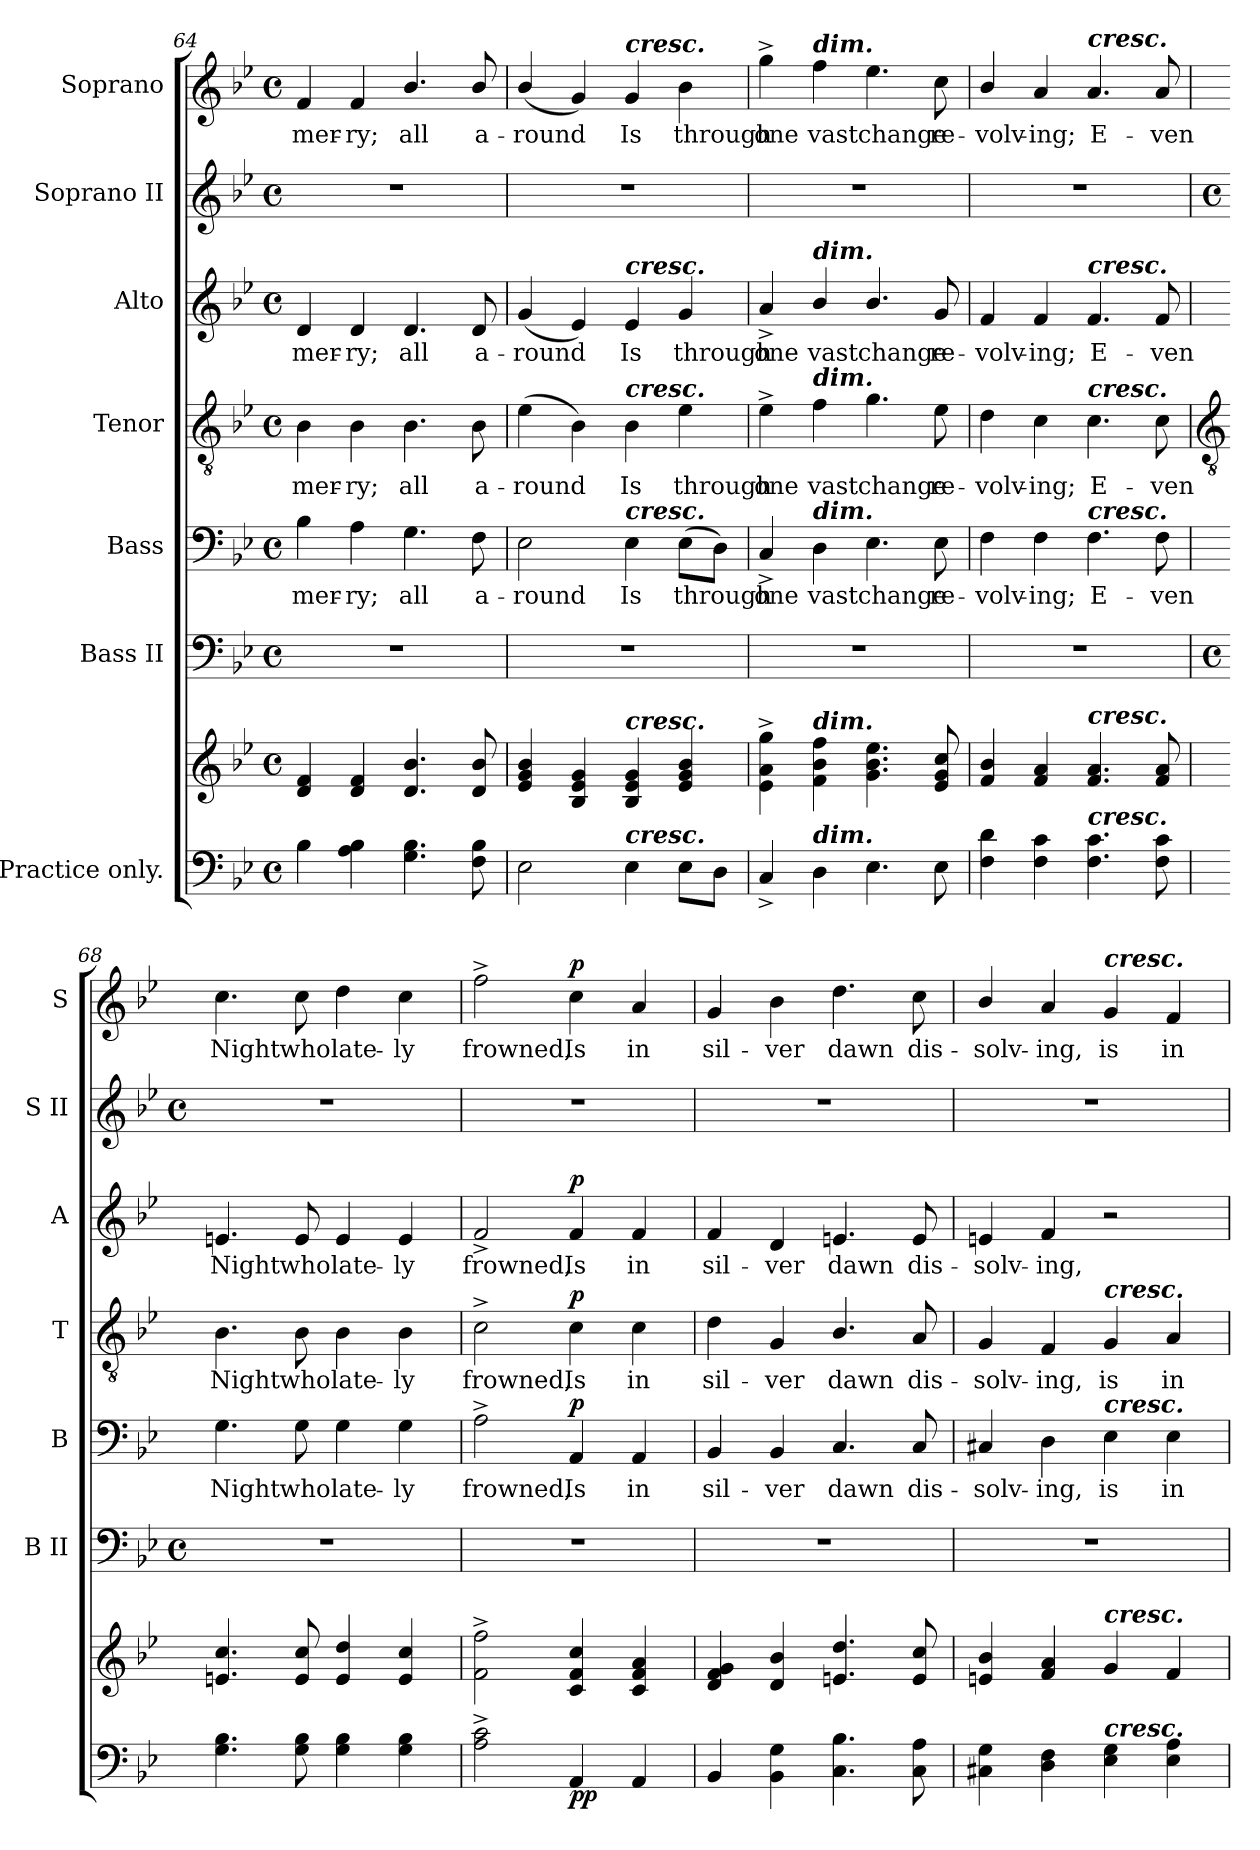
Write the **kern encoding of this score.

**kern	**kern	**dynam	**kern	**kern	**text	**dynam	**kern	**text	**dynam	**kern	**text	**dynam	**kern	**kern	**text	**dynam
*part7	*part7	*part7	*part6	*part5	*part5	*part5	*part4	*part4	*part4	*part3	*part3	*part3	*part2	*part1	*part1	*part1
*staff8	*staff7	*staff7/8	*staff6	*staff5	*staff5	*staff5	*staff4	*staff4	*staff4	*staff3	*staff3	*staff3	*staff2	*staff1	*staff1	*staff1
*I"Practice only.	*	*	*I"Bass II	*I"Bass	*	*	*I"Tenor	*	*	*I"Alto	*	*	*I"Soprano II	*I"Soprano	*	*
*	*	*	*I'B II	*I'B	*	*	*I'T	*	*	*I'A	*	*	*I'S II	*I'S	*	*
*clefF4	*clefG2	*	*clefF4	*clefF4	*	*	*clefGv2	*	*	*clefG2	*	*	*clefG2	*clefG2	*	*
*k[b-e-]	*k[b-e-]	*	*k[b-e-]	*k[b-e-]	*	*	*k[b-e-]	*	*	*k[b-e-]	*	*	*k[b-e-]	*k[b-e-]	*	*
*B-:	*B-:	*	*B-:	*B-:	*	*	*B-:	*	*	*B-:	*	*	*B-:	*B-:	*	*
*M4/4	*M4/4	*	*M4/4	*M4/4	*	*	*M4/4	*	*	*M4/4	*	*	*M4/4	*M4/4	*	*
*met(c)	*met(c)	*	*met(c)	*met(c)	*	*	*met(c)	*	*	*met(c)	*	*	*met(c)	*met(c)	*	*
=64	=64	=64	=64	=64	=64	=64	=64	=64	=64	=64	=64	=64	=64	=64	=64	=64
!	!	!	!	!	!LO:LY:b	!	!	!LO:LY:b	!	!	!LO:LY:b	!	!	!	!LO:LY:b	!
4B-	4d 4f	.	1r	4B-	mer-	.	4B-	mer-	.	4d	mer-	.	1r	4f	mer-	.
!	!	!	!	!	!LO:LY:b	!	!	!LO:LY:b	!	!	!LO:LY:b	!	!	!	!LO:LY:b	!
4A 4B-	4d 4f	.	.	4A	-ry;	.	4B-	-ry;	.	4d	-ry;	.	.	4f	-ry;	.
!	!	!	!	!	!LO:LY:b	!	!	!LO:LY:b	!	!	!LO:LY:b	!	!	!	!LO:LY:b	!
4.G 4.B-	4.d/ 4.b-/	.	.	4.G	all	.	4.B-	all	.	4.d	all	.	.	4.b-/	all	.
!	!	!	!	!	!LO:LY:b	!	!	!LO:LY:b	!	!	!LO:LY:b	!	!	!	!LO:LY:b	!
8F 8B-	8d/ 8b-/	.	.	8F	a-	.	8B-	a-	.	8d	a-	.	.	8b-/	a-	.
=65	=65	=65	=65	=65	=65	=65	=65	=65	=65	=65	=65	=65	=65	=65	=65	=65
!	!	!	!	!	!LO:LY:b	!	!	!LO:LY:b	!	!	!LO:LY:b	!	!	!	!LO:LY:b	!
2E-	4e-/ 4g/ 4b-/	.	1r	2E-	-round	.	(>4e-	-round	.	(<4g	-round	.	1r	(<4b-/	-round	.
.	4B- 4e- 4g	.	.	.	.	.	4B-)	.	.	4e-)	.	.	.	4g)	.	.
!	!	!	!	!	!	!	!	!	!	!	!	!	!	!LO:TX:a:Bi:t=cresc.	!	!
!	!	!	!	!	!	!	!	!	!	!LO:TX:a:Bi:t=cresc.	!	!	!	!	!	!
!	!	!	!	!	!	!	!LO:TX:a:Bi:t=cresc.	!	!	!	!	!	!	!	!	!
!	!	!	!	!LO:TX:a:Bi:t=cresc.	!	!	!	!	!	!	!	!	!	!	!	!
!	!LO:TX:a:Bi:t=cresc.	!	!	!	!	!	!	!	!	!	!	!	!	!	!	!
!LO:TX:a:Bi:t=cresc.	!	!	!	!	!	!	!	!	!	!	!	!	!	!	!	!
!	!	!	!	!	!LO:LY:b	!	!	!LO:LY:b	!	!	!LO:LY:b	!	!	!	!LO:LY:b	!
4E-	4B- 4e- 4g	.	.	4E-	Is	.	4B-	Is	.	4e-	Is	.	.	4g	Is	.
!	!	!	!	!	!LO:LY:b	!	!	!LO:LY:b	!	!	!LO:LY:b	!	!	!	!LO:LY:b	!
8E-L	4e- 4g 4b-	.	.	(>8E-L	through	.	4e-	through	.	4g	through	.	.	4b-	through	.
8DJ	.	.	.	8DJ)	.	.	.	.	.	.	.	.	.	.	.	.
=66	=66	=66	=66	=66	=66	=66	=66	=66	=66	=66	=66	=66	=66	=66	=66	=66
!	!	!	!	!	!LO:LY:b	!	!	!LO:LY:b	!	!	!LO:LY:b	!	!	!	!LO:LY:b	!
4C^	4e-^ 4a^ 4gg^	.	1r	4C^	one	.	4e-^	one	.	4a^	one	.	1r	4gg^	one	.
!	!	!	!	!	!	!	!	!	!	!	!	!	!	!LO:TX:a:Bi:t=dim.	!	!
!	!	!	!	!	!	!	!	!	!	!LO:TX:a:Bi:t=dim.	!	!	!	!	!	!
!	!	!	!	!	!	!	!LO:TX:a:Bi:t=dim.	!	!	!	!	!	!	!	!	!
!	!	!	!	!LO:TX:a:Bi:t=dim.	!	!	!	!	!	!	!	!	!	!	!	!
!	!LO:TX:a:Bi:t=dim.	!	!	!	!	!	!	!	!	!	!	!	!	!	!	!
!LO:TX:a:Bi:t=dim.	!	!	!	!	!	!	!	!	!	!	!	!	!	!	!	!
!	!	!	!	!	!LO:LY:b	!	!	!LO:LY:b	!	!	!LO:LY:b	!	!	!	!LO:LY:b	!
4D	4f 4b- 4ff	.	.	4D	vast	.	4f	vast	.	4b-/	vast	.	.	4ff	vast	.
!	!	!	!	!	!LO:LY:b	!	!	!LO:LY:b	!	!	!LO:LY:b	!	!	!	!LO:LY:b	!
4.E-	4.g 4.b- 4.ee-	.	.	4.E-	change	.	4.g	change	.	4.b-/	change	.	.	4.ee-	change	.
!	!	!	!	!	!LO:LY:b	!	!	!LO:LY:b	!	!	!LO:LY:b	!	!	!	!LO:LY:b	!
8E-	8e- 8g 8cc	.	.	8E-	re-	.	8e-	re-	.	8g	re-	.	.	8cc	re-	.
=67	=67	=67	=67	=67	=67	=67	=67	=67	=67	=67	=67	=67	=67	=67	=67	=67
!	!	!	!	!	!LO:LY:b	!	!	!LO:LY:b	!	!	!LO:LY:b	!	!	!	!LO:LY:b	!
4F 4d	4f/ 4b-/	.	1r	4F	-volv-	.	4d	-volv-	.	4f	-volv-	.	1r	4b-/	-volv-	.
!	!	!	!	!	!LO:LY:b	!	!	!LO:LY:b	!	!	!LO:LY:b	!	!	!	!LO:LY:b	!
4F 4c	4f 4a	.	.	4F	-ing;	.	4c	-ing;	.	4f	-ing;	.	.	4a	-ing;	.
!	!	!	!	!	!	!	!	!	!	!	!	!	!	!LO:TX:a:Bi:t=cresc.	!	!
!	!	!	!	!	!	!	!	!	!	!LO:TX:a:Bi:t=cresc.	!	!	!	!	!	!
!	!	!	!	!	!	!	!LO:TX:a:Bi:t=cresc.	!	!	!	!	!	!	!	!	!
!	!	!	!	!LO:TX:a:Bi:t=cresc.	!	!	!	!	!	!	!	!	!	!	!	!
!	!LO:TX:a:Bi:t=cresc.	!	!	!	!	!	!	!	!	!	!	!	!	!	!	!
!LO:TX:a:Bi:t=cresc.	!	!	!	!	!	!	!	!	!	!	!	!	!	!	!	!
!	!	!	!	!	!LO:LY:b	!	!	!LO:LY:b	!	!	!LO:LY:b	!	!	!	!LO:LY:b	!
4.F 4.c	4.f 4.a	.	.	4.F	E-	.	4.c	E-	.	4.f	E-	.	.	4.a	E-	.
!	!	!	!	!	!LO:LY:b	!	!	!LO:LY:b	!	!	!LO:LY:b	!	!	!	!LO:LY:b	!
8F 8c	8f 8a	.	.	8F	-ven	.	8c	-ven	.	8f	-ven	.	.	8a	-ven	.
!!LO:LB:g=z
=68	=68	=68	=68	=68	=68	=68	=68	=68	=68	=68	=68	=68	=68	=68	=68	=68
*	*	*	*	*	*	*	*clefGv2	*	*	*	*	*	*	*	*	*
*	*	*	*M4/4	*	*	*	*	*	*	*	*	*	*M4/4	*	*	*
*	*	*	*met(c)	*	*	*	*	*	*	*	*	*	*met(c)	*	*	*
*	*^	*	*	*	*	*	*	*	*	*	*	*	*	*	*	*
!	!	!	!	!	!	!LO:LY:b	!	!	!LO:LY:b	!	!	!LO:LY:b	!	!	!	!LO:LY:b	!
4.G 4.B-	4.en 4.cc	1ryy	.	1r	4.G	Night	.	4.B-	Night	.	4.en	Night	.	1r	4.cc	Night	.
!	!	!	!	!	!	!LO:LY:b	!	!	!LO:LY:b	!	!	!LO:LY:b	!	!	!	!LO:LY:b	!
8G 8B-	8e 8cc	.	.	.	8G	who	.	8B-	who	.	8e	who	.	.	8cc	who	.
!	!	!	!	!	!	!LO:LY:b	!	!	!LO:LY:b	!	!	!LO:LY:b	!	!	!	!LO:LY:b	!
4G 4B-	4e 4dd	.	.	.	4G	late-	.	4B-	late-	.	4e	late-	.	.	4dd	late-	.
!	!	!	!	!	!	!LO:LY:b	!	!	!LO:LY:b	!	!	!LO:LY:b	!	!	!	!LO:LY:b	!
4G 4B-	4e 4cc	.	.	.	4G	-ly	.	4B-	-ly	.	4e	-ly	.	.	4cc	-ly	.
=69	=69	=69	=69	=69	=69	=69	=69	=69	=69	=69	=69	=69	=69	=69	=69	=69	=69
!	!	!	!	!	!	!LO:LY:b	!	!	!LO:LY:b	!	!	!LO:LY:b	!	!	!	!LO:LY:b	!
2A^ 2c^	2f\^ 2ff\^	1ryy	.	1r	2A^	frowned,	.	2c^	frowned,	.	2f^	frowned,	.	1r	2ff^	frowned,	.
!	!	!	!LO:DY:b=2	!	!	!LO:LY:b	!	!	!LO:LY:b	!	!	!LO:LY:b	!	!	!	!LO:LY:b	!
!	!	!	!LO:DY:n=1:b	!	!	!	!LO:DY:b	!	!	!LO:DY:b	!	!	!LO:DY:b	!	!	!	!LO:DY:b
4AA	4c 4f 4cc	.	p p	.	4AA	Is	p	4c	Is	p	4f	Is	p	.	4cc	Is	p
!	!	!	!	!	!	!LO:LY:b	!	!	!LO:LY:b	!	!	!LO:LY:b	!	!	!	!LO:LY:b	!
4AA	4c 4f 4a	.	.	.	4AA	in	.	4c	in	.	4f	in	.	.	4a	in	.
=70	=70	=70	=70	=70	=70	=70	=70	=70	=70	=70	=70	=70	=70	=70	=70	=70	=70
!	!	!	!	!	!	!LO:LY:b	!	!	!LO:LY:b	!	!	!LO:LY:b	!	!	!	!LO:LY:b	!
4BB-	4d 4f 4g	1ryy	.	1r	4BB-	sil-	.	4d	sil-	.	4f	sil-	.	1r	4g	sil-	.
!	!	!	!	!	!	!LO:LY:b	!	!	!LO:LY:b	!	!	!LO:LY:b	!	!	!	!LO:LY:b	!
4BB- 4G	4d 4b-	.	.	.	4BB-	-ver	.	4G	-ver	.	4d	-ver	.	.	4b-	-ver	.
!	!	!	!	!	!	!LO:LY:b	!	!	!LO:LY:b	!	!	!LO:LY:b	!	!	!	!LO:LY:b	!
4.C 4.B-	4.en 4.dd	.	.	.	4.C	dawn	.	4.B-/	dawn	.	4.en	dawn	.	.	4.dd	dawn	.
!	!	!	!	!	!	!LO:LY:b	!	!	!LO:LY:b	!	!	!LO:LY:b	!	!	!	!LO:LY:b	!
8C 8A	8e 8cc	.	.	.	8C	dis-	.	8A	dis-	.	8e	dis-	.	.	8cc	dis-	.
=71	=71	=71	=71	=71	=71	=71	=71	=71	=71	=71	=71	=71	=71	=71	=71	=71	=71
!	!	!	!	!	!	!LO:LY:b	!	!	!LO:LY:b	!	!	!LO:LY:b	!	!	!	!LO:LY:b	!
4C#X 4G	4en/ 4b-/	1ryy	.	1r	4C#X	-solv-	.	4G	-solv-	.	4en	-solv-	.	1r	4b-/	-solv-	.
!	!	!	!	!	!	!LO:LY:b	!	!	!LO:LY:b	!	!	!LO:LY:b	!	!	!	!LO:LY:b	!
4D 4F	4f 4a	.	.	.	4D	-ing,	.	4F	-ing,	.	4f	-ing,	.	.	4a	-ing,	.
!	!	!	!	!	!	!	!	!	!	!	!	!	!	!	!LO:TX:a:Bi:t=cresc.	!	!
!	!	!	!	!	!	!	!	!LO:TX:a:Bi:t=cresc.	!	!	!	!	!	!	!	!	!
!	!	!	!	!	!LO:TX:a:Bi:t=cresc.	!	!	!	!	!	!	!	!	!	!	!	!
!	!LO:TX:a:Bi:t=cresc.	!	!	!	!	!	!	!	!	!	!	!	!	!	!	!	!
!LO:TX:a:Bi:t=cresc.	!	!	!	!	!	!	!	!	!	!	!	!	!	!	!	!	!
!	!	!	!	!	!	!LO:LY:b	!	!	!LO:LY:b	!	!	!	!	!	!	!LO:LY:b	!
4E- 4G	4g	.	.	.	4E-	is	.	4G	is	.	2r	.	.	.	4g	is	.
!	!	!	!	!	!	!LO:LY:b	!	!	!LO:LY:b	!	!	!	!	!	!	!LO:LY:b	!
4E- 4A	4f	.	.	.	4E-	in	.	4A	in	.	.	.	.	.	4f	in	.
*	*v	*v	*	*	*	*	*	*	*	*	*	*	*	*	*	*	*
=	=	=	=	=	=	=	=	=	=	=	=	=	=	=	=	=
*-	*-	*-	*-	*-	*-	*-	*-	*-	*-	*-	*-	*-	*-	*-	*-	*-
